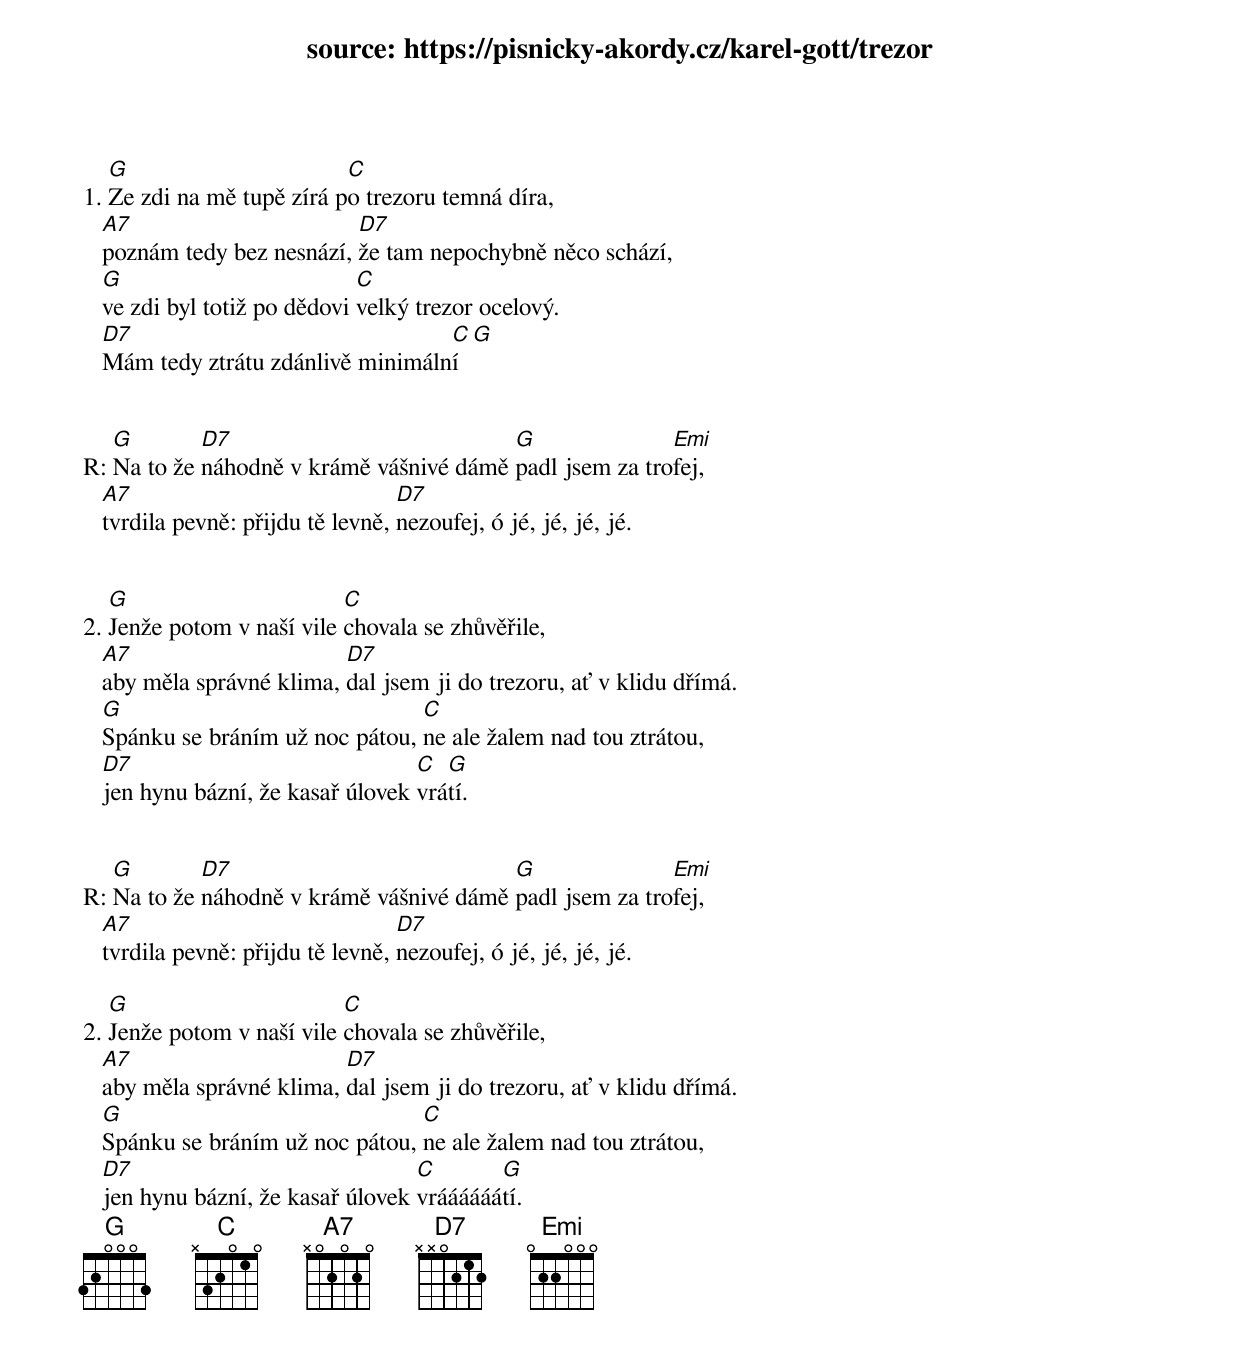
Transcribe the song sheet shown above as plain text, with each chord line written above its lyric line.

source: https://pisnicky-akordy.cz/karel-gott/trezor


   G                       C
1. Ze zdi na mě tupě zírá po trezoru temná díra,
   A7                       D7
   poznám tedy bez nesnází, že tam nepochybně něco schází,
   G                          C
   ve zdi byl totiž po dědovi velký trezor ocelový.
   D7                               C G
   Mám tedy ztrátu zdánlivě minimální


   G        D7                           G               Emi
R: Na to že náhodně v krámě vášnivé dámě padl jsem za trofej,
   A7                              D7
   tvrdila pevně: přijdu tě levně, nezoufej, ó jé, jé, jé, jé.


   G                       C
2. Jenže potom v naší vile chovala se zhůvěřile,
   A7                      D7
   aby měla správné klima, dal jsem ji do trezoru, ať v klidu dřímá.
   G                              C
   Spánku se bráním už noc pátou, ne ale žalem nad tou ztrátou,
   D7                              C  G
   jen hynu bázní, že kasař úlovek vrátí.


   G        D7                           G               Emi
R: Na to že náhodně v krámě vášnivé dámě padl jsem za trofej,
   A7                              D7
   tvrdila pevně: přijdu tě levně, nezoufej, ó jé, jé, jé, jé.

   G                       C
2. Jenže potom v naší vile chovala se zhůvěřile,
   A7                      D7
   aby měla správné klima, dal jsem ji do trezoru, ať v klidu dřímá.
   G                              C
   Spánku se bráním už noc pátou, ne ale žalem nad tou ztrátou,
   D7                              C       G
   jen hynu bázní, že kasař úlovek vráááááátí.
